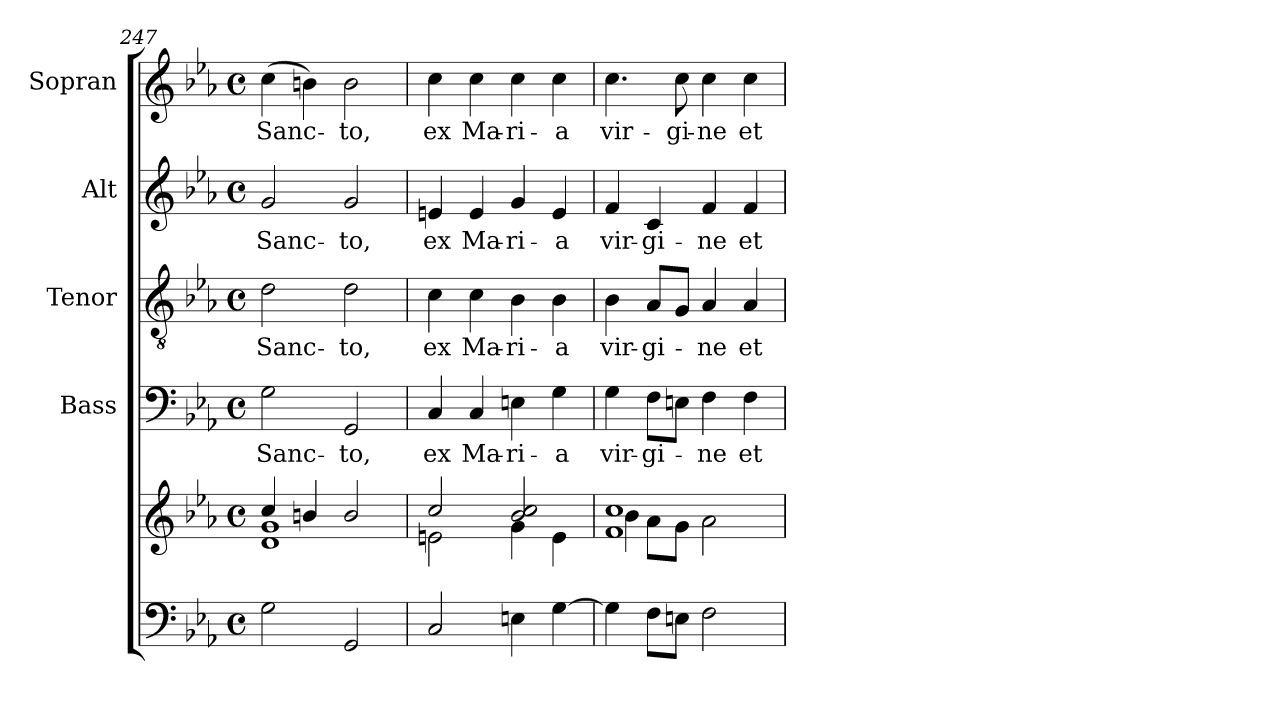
**kern	**kern	**kern	**text	**kern	**text	**kern	**text	**kern	**text
*part5	*part5	*part4	*part4	*part3	*part3	*part2	*part2	*part1	*part1
*staff6	*staff5	*staff4	*staff4	*staff3	*staff3	*staff2	*staff2	*staff1	*staff1
*	*	*I"Bass	*	*I"Tenor	*	*I"Alt	*	*I"Sopran	*
*	*	*I'B.	*	*I'T.	*	*I'A.	*	*I'S.	*
*clefF4	*clefG2	*clefF4	*	*clefGv2	*	*clefG2	*	*clefG2	*
*k[b-e-a-]	*k[b-e-a-]	*k[b-e-a-]	*	*k[b-e-a-]	*	*k[b-e-a-]	*	*k[b-e-a-]	*
*E-:	*E-:	*E-:	*	*E-:	*	*E-:	*	*E-:	*
*M4/4	*M4/4	*M4/4	*	*M4/4	*	*M4/4	*	*M4/4	*
*met(c)	*met(c)	*met(c)	*	*met(c)	*	*met(c)	*	*met(c)	*
=247	=247	=247	=247	=247	=247	=247	=247	=247	=247
*	*^	*	*	*	*	*	*	*	*
!	!	!	!	!LO:LY:b	!	!LO:LY:b	!	!LO:LY:b	!	!LO:LY:b
2G\	4cc/	1d 1g	2G\	Sanc-	2d\	Sanc-	2g/	Sanc-	(>4cc\	Sanc-
.	4bn/	.	.	.	.	.	.	.	4bn\)	.
!	!	!	!	!LO:LY:b	!	!LO:LY:b	!	!LO:LY:b	!	!LO:LY:b
2GG/	2b/	.	2GG/	-to,	2d\	-to,	2g/	-to,	2b\	-to,
!!LO:LB:g=z
=248	=248	=248	=248	=248	=248	=248	=248	=248	=248	=248
!	!	!	!	!LO:LY:b	!	!LO:LY:b	!	!LO:LY:b	!	!LO:LY:b
2C/	2cc/	2en\	4C/	ex	4c\	ex	4en/	ex	4cc\	ex
!	!	!	!	!LO:LY:b	!	!LO:LY:b	!	!LO:LY:b	!	!LO:LY:b
.	.	.	4C/	Ma-	4c\	Ma-	4e/	Ma-	4cc\	Ma-
!	!	!	!	!LO:LY:b	!	!LO:LY:b	!	!LO:LY:b	!	!LO:LY:b
4En\	2b-/ 2cc/	4g\	4En\	-ri-	4B-\	-ri-	4g/	-ri-	4cc\	-ri-
!	!	!	!	!LO:LY:b	!	!LO:LY:b	!	!LO:LY:b	!	!LO:LY:b
[4G\	.	4e\	4G\	-a	4B-\	-a	4e/	-a	4cc\	-a
=249	=249	=249	=249	=249	=249	=249	=249	=249	=249	=249
!	!	!	!	!LO:LY:b	!	!LO:LY:b	!	!LO:LY:b	!	!LO:LY:b
4G\]	1f 1cc	4b-\	4G\	vir-	4B-\	vir-	4f/	vir-	4.cc\	vir-
!	!	!	!	!LO:LY:b	!	!LO:LY:b	!	!LO:LY:b	!	!
8F\L	.	8a-\L	8F\L	-gi-	8A-/L	-gi-	4c/	-gi-	.	.
!	!	!	!	!	!	!	!	!	!	!LO:LY:b
8En\J	.	8g\J	8En\J	.	8G/J	.	.	.	8cc\	-gi-
!	!	!	!	!LO:LY:b	!	!LO:LY:b	!	!LO:LY:b	!	!LO:LY:b
2F\	.	2a-\	4F\	-ne	4A-/	-ne	4f/	-ne	4cc\	-ne
!	!	!	!	!LO:LY:b	!	!LO:LY:b	!	!LO:LY:b	!	!LO:LY:b
.	.	.	4F\	et	4A-/	et	4f/	et	4cc\	et
*	*v	*v	*	*	*	*	*	*	*	*
=	=	=	=	=	=	=	=	=	=
*-	*-	*-	*-	*-	*-	*-	*-	*-	*-
